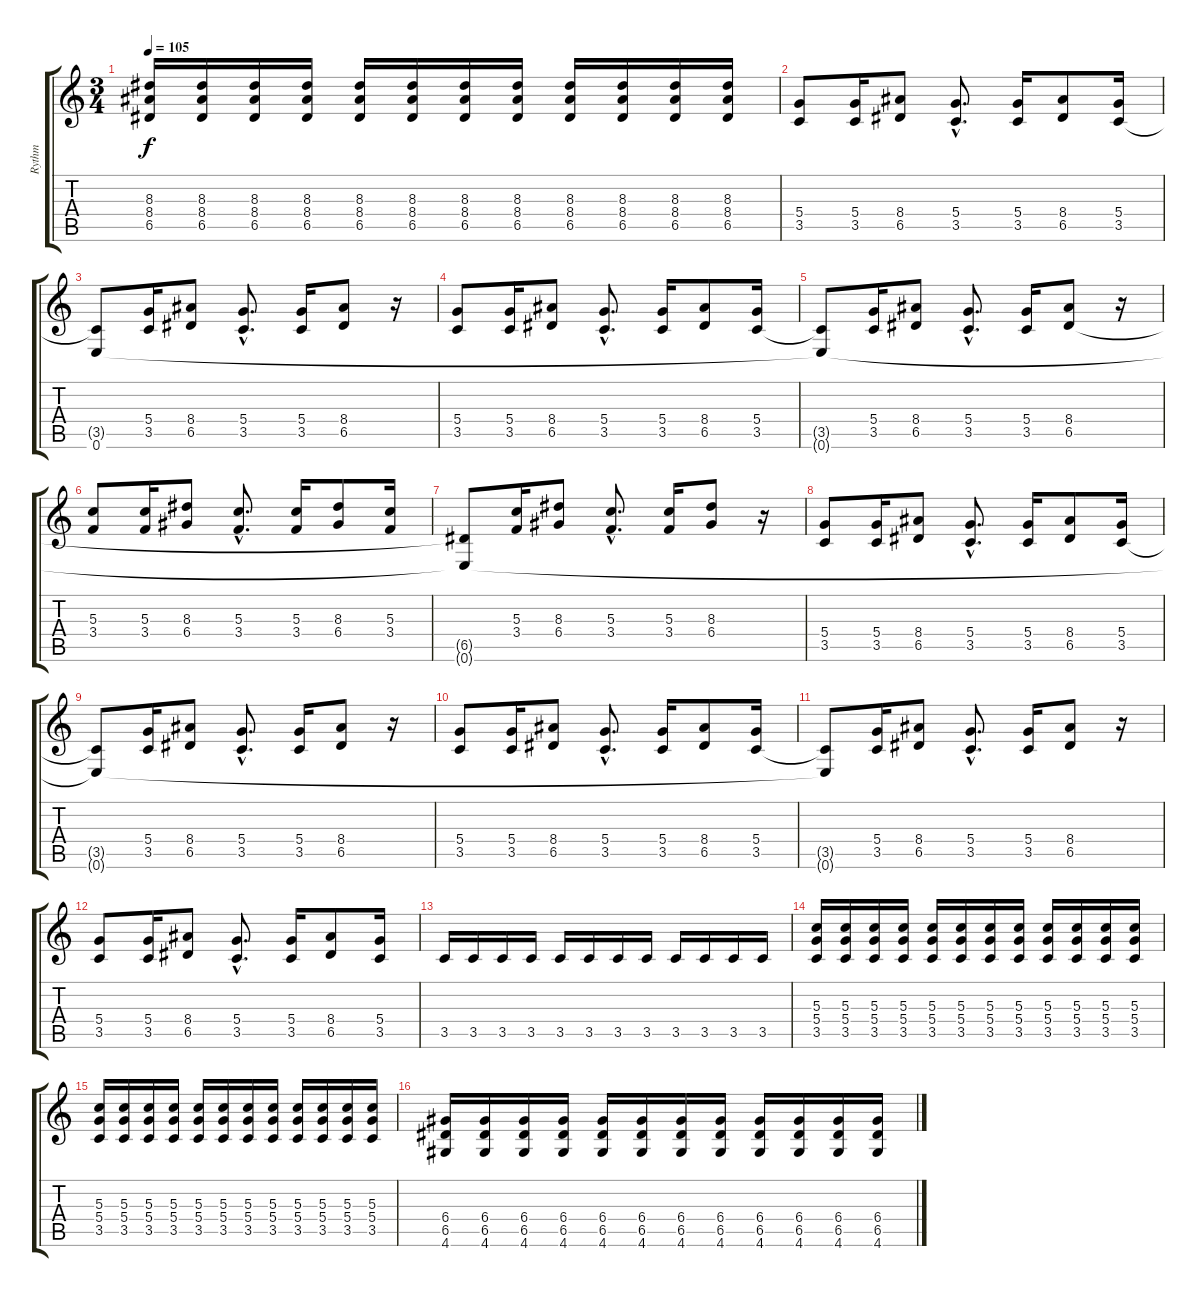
\track ("Rythm" "Rythm") {instrument electricguitarclean}
\staff {score tabs}
\tuning (E4 B3 G3 D3 A2 E2) {hide}
\ts (3 4)
\tempo 105
\clef g2
\ks c
(8.3 8.4 6.5).16{dy f} (8.3 8.4 6.5).16 (8.3 8.4 6.5).16 (8.3 8.4 6.5).16 (8.3 8.4 6.5).16 (8.3 8.4 6.5).16 (8.3 8.4 6.5).16 (8.3 8.4 6.5).16 (8.3 8.4 6.5).16 (8.3 8.4 6.5).16 (8.3 8.4 6.5).16 (8.3 8.4 6.5).16 |
(5.4 3.5).8 (5.4 3.5).16 (8.4 6.5).8 (5.4{hac} 3.5{hac}).8{d} (5.4 3.5).16 (8.4 6.5).8 (5.4 3.5).16 |
(3.5{t} 0.6).8 (5.4 3.5).16 (8.4 6.5).8 (5.4{hac} 3.5{hac}).8{d} (5.4 3.5).16 (8.4 6.5).8 r.16 |
(5.4 3.5).8 (5.4 3.5).16 (8.4 6.5).8 (5.4{hac} 3.5{hac}).8{d} (5.4 3.5).16 (8.4 6.5).8 (5.4 3.5).16 |
(3.5{t} 0.6{t}).8 (5.4 3.5).16 (8.4 6.5).8 (5.4{hac} 3.5{hac}).8{d} (5.4 3.5).16 (8.4 6.5).8 r.16 |
(5.3 3.4).8 (5.3 3.4).16 (8.3 6.4).8 (5.3{hac} 3.4{hac}).8{d} (5.3 3.4).16 (8.3 6.4).8 (5.3 3.4).16 |
(6.5{t} 0.6{t}).8 (5.3 3.4).16 (8.3 6.4).8 (5.3{hac} 3.4{hac}).8{d} (5.3 3.4).16 (8.3 6.4).8 r.16 |
(5.4 3.5).8 (5.4 3.5).16 (8.4 6.5).8 (5.4{hac} 3.5{hac}).8{d} (5.4 3.5).16 (8.4 6.5).8 (5.4 3.5).16 |
(3.5{t} 0.6{t}).8 (5.4 3.5).16 (8.4 6.5).8 (5.4{hac} 3.5{hac}).8{d} (5.4 3.5).16 (8.4 6.5).8 r.16 |
(5.4 3.5).8 (5.4 3.5).16 (8.4 6.5).8 (5.4{hac} 3.5{hac}).8{d} (5.4 3.5).16 (8.4 6.5).8 (5.4 3.5).16 |
(3.5{t} 0.6{t}).8 (5.4 3.5).16 (8.4 6.5).8 (5.4{hac} 3.5{hac}).8{d} (5.4 3.5).16 (8.4 6.5).8 r.16 |
(5.4 3.5).8 (5.4 3.5).16 (8.4 6.5).8 (5.4{hac} 3.5{hac}).8{d} (5.4 3.5).16 (8.4 6.5).8 (5.4 3.5).16 |
3.5.16 3.5.16 3.5.16 3.5.16 3.5.16 3.5.16 3.5.16 3.5.16 3.5.16 3.5.16 3.5.16 3.5.16 |
(5.3 5.4 3.5).16 (5.3 5.4 3.5).16 (5.3 5.4 3.5).16 (5.3 5.4 3.5).16 (5.3 5.4 3.5).16 (5.3 5.4 3.5).16 (5.3 5.4 3.5).16 (5.3 5.4 3.5).16 (5.3 5.4 3.5).16 (5.3 5.4 3.5).16 (5.3 5.4 3.5).16 (5.3 5.4 3.5).16 |
(5.3 5.4 3.5).16 (5.3 5.4 3.5).16 (5.3 5.4 3.5).16 (5.3 5.4 3.5).16 (5.3 5.4 3.5).16 (5.3 5.4 3.5).16 (5.3 5.4 3.5).16 (5.3 5.4 3.5).16 (5.3 5.4 3.5).16 (5.3 5.4 3.5).16 (5.3 5.4 3.5).16 (5.3 5.4 3.5).16 |
(6.4 6.5 4.6).16 (6.4 6.5 4.6).16 (6.4 6.5 4.6).16 (6.4 6.5 4.6).16 (6.4 6.5 4.6).16 (6.4 6.5 4.6).16 (6.4 6.5 4.6).16 (6.4 6.5 4.6).16 (6.4 6.5 4.6).16 (6.4 6.5 4.6).16 (6.4 6.5 4.6).16 (6.4 6.5 4.6).16
